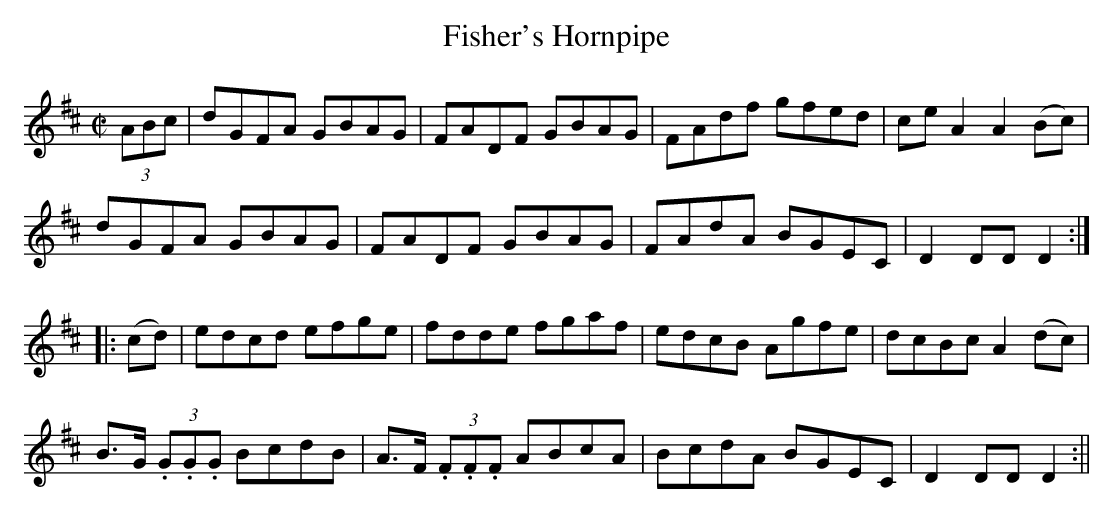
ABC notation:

X:1
T: Fisher's Hornpipe
M: C|
L: 1/8
K: D
(3ABc | dGFA GBAG | FADF GBAG | FAdf gfed |ce A2 A2 (Bc) |
dGFA GBAG | FADF GBAG | FAdA BGEC | D2 DD D2 :|
|:(cd) | edcd efge | fdde fgaf | edcB Agfe | dcBc A2 (dc) |
B>G (3.G.G.G BcdB | A>F (3.F.F.F ABcA | BcdA BGEC | D2 DD D2 :||
